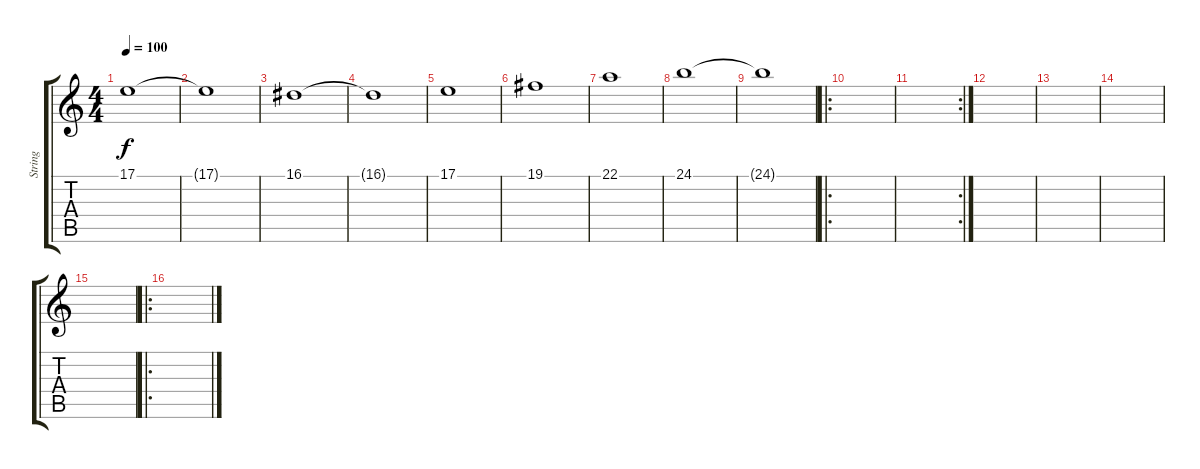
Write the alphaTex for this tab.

\track ("String" "String") {instrument stringensemble2}
\staff {score tabs}
\tuning (B3 Gb3 D3 A2 E2 B1) {hide}
\ts (4 4)
\tempo 100
\clef g2
\ks c
17.1.1{dy f} |
17.1{t}.1 |
16.1.1 |
16.1{t}.1 |
17.1.1 |
19.1.1 |
22.1.1 |
24.1.1 |
24.1{t}.1 |
\ro
|
\rc 2
|
|
|
|
|
\ro
